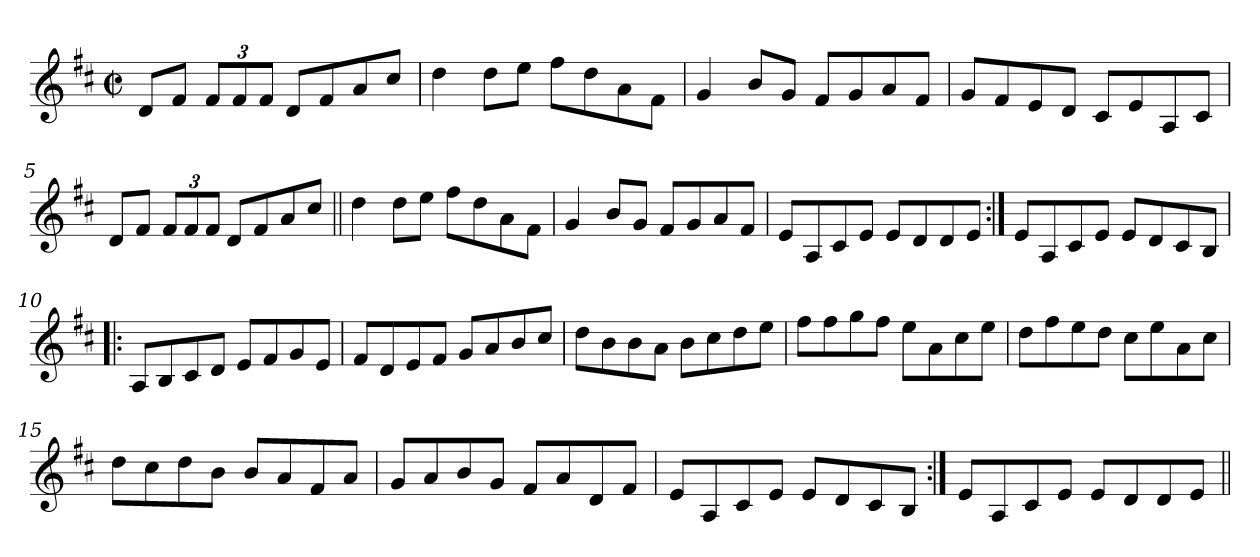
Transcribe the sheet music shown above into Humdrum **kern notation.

**kern
*part1
*staff1
*clefG2
*k[f#c#]
*D:
*M4/4
*met(c|)
=1
8d/L
8f#/J
*Xbrackettup
12f#/L
12f#/
12f#/J
8d/L
8f#/
8a/
8cc#/J
=2
4dd\
8dd\L
8ee\J
8ff#\L
8dd\
8a\
8f#\J
=3
4g/
8b/L
8g/J
8f#/L
8g/
8a/
8f#/J
=4
8g/L
8f#/
8e/
8d/J
8c#/L
8e/
8A/
8c#/J
=5
8d/L
8f#/J
12f#/L
12f#/
12f#/J
8d/L
8f#/
8a/
8cc#/J
!!LO:LB:g=z
=6||
4dd\
8dd\L
8ee\J
8ff#\L
8dd\
8a\
8f#\J
=7
4g/
8b/L
8g/J
8f#/L
8g/
8a/
8f#/J
=8
8e/L
8A/
8c#/
8e/J
8e/L
8d/
8d/
8e/J
=9:|!
8e/L
8A/
8c#/
8e/J
8e/L
8d/
8c#/
8B/J
=10!|:
8A/L
8B/
8c#/
8d/J
8e/L
8f#/
8g/
8e/J
!!LO:LB:g=z
=11
8f#/L
8d/
8e/
8f#/J
8g/L
8a/
8b/
8cc#/J
=12
8dd\L
8b\
8b\
8a\J
8b\L
8cc#\
8dd\
8ee\J
=13
8ff#\L
8ff#\
8gg\
8ff#\J
8ee\L
8a\
8cc#\
8ee\J
=14
8dd\L
8ff#\
8ee\
8dd\J
8cc#\L
8ee\
8a\
8cc#\J
!!LO:LB:g=z
=15
8dd\L
8cc#\
8dd\
8b\J
8b/L
8a/
8f#/
8a/J
=16
8g/L
8a/
8b/
8g/J
8f#/L
8a/
8d/
8f#/J
=17
8e/L
8A/
8c#/
8e/J
8e/L
8d/
8c#/
8B/J
=18:|!
8e/L
8A/
8c#/
8e/J
8e/L
8d/
8d/
8e/J
=||
*-
